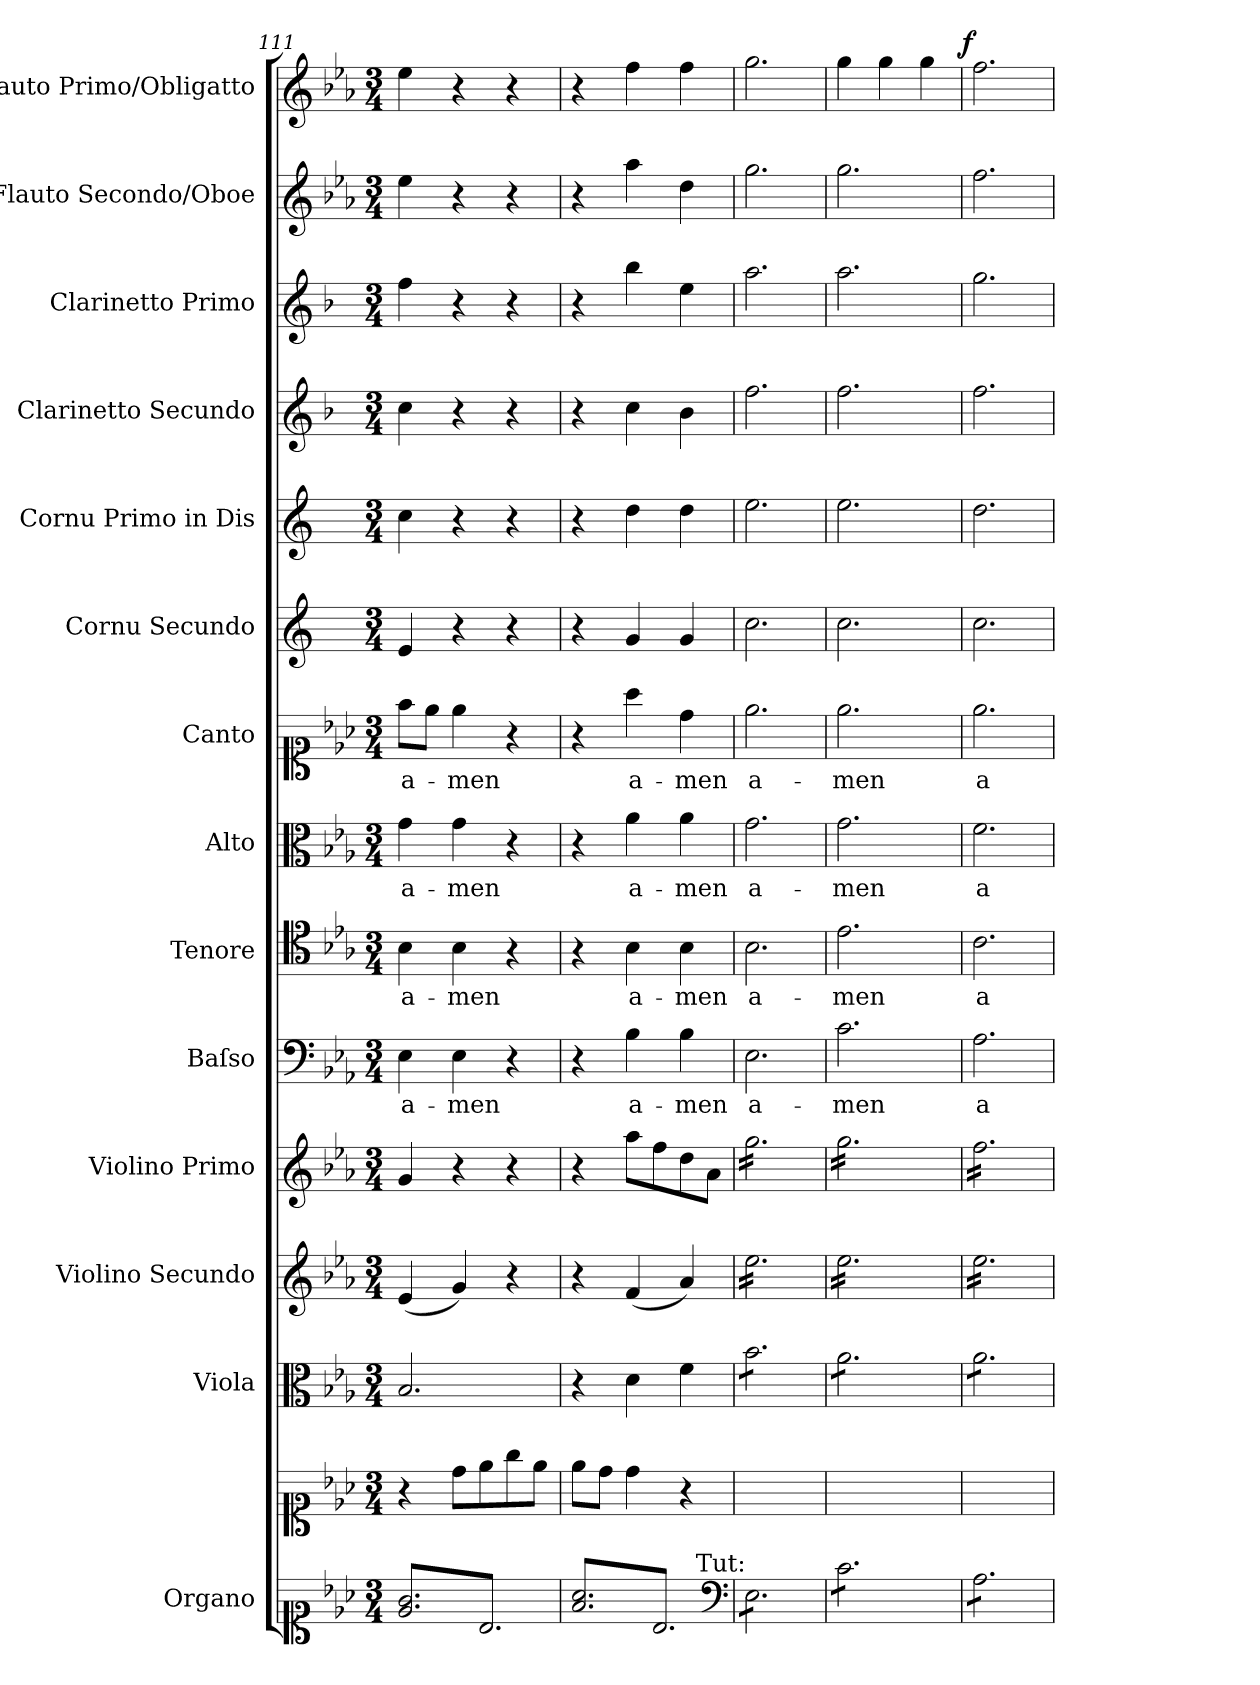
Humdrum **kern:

**kern	**kern	**kern	**kern	**dynam	**kern	**dynam	**kern	**text	**kern	**text	**kern	**text	**kern	**text	**kern	**kern	**kern	**kern	**kern	**kern	**dynam
*part14	*part14	*part13	*part12	*part12	*part11	*part11	*part10	*part10	*part9	*part9	*part8	*part8	*part7	*part7	*part6	*part5	*part4	*part3	*part2	*part1	*part1
*staff15	*staff14	*staff13	*staff12	*staff12	*staff11	*staff11	*staff10	*staff10	*staff9	*staff9	*staff8	*staff8	*staff7	*staff7	*staff6	*staff5	*staff4	*staff3	*staff2	*staff1	*staff1
*I"Organo	*	*I"Viola	*I"Violino Secundo	*	*I"Violino Primo	*	*I"Baſso	*	*I"Tenore	*	*I"Alto	*	*I"Canto	*	*I"Cornu Secundo	*I"Cornu Primo in Dis	*I"Clarinetto Secundo	*I"Clarinetto Primo	*I"Flauto Secondo/Oboe	*I"Flauto Primo/Obligatto	*
*I'[Org]	*	*I'[Vla]	*I'[Vl 2]	*	*I'[Vl 1]	*	*I'[B]	*	*I'[T]	*	*I'[A]	*	*	*	*I'[Cor 2]	*I'[Cor 1 in Dis]	*I'[Cl 2]	*I'[Cl 1]	*I'[Fl 2/Ob]	*I'[Fl 1]	*
*clefC1	*clefC1	*clefC3	*clefG2	*	*clefG2	*	*clefF4	*	*clefC4	*	*clefC3	*	*clefC1	*	*clefG2	*clefG2	*clefG2	*clefG2	*clefG2	*clefG2	*
*	*	*	*	*	*	*	*	*	*	*	*	*	*	*	*ITrd-2c-3	*ITrd-2c-3	*ITrd1c2	*ITrd1c2	*	*	*
*k[b-e-a-]	*k[b-e-a-]	*k[b-e-a-]	*k[b-e-a-]	*	*k[b-e-a-]	*	*k[b-e-a-]	*	*k[b-e-a-]	*	*k[b-e-a-]	*	*k[b-e-a-]	*	*k[b-e-a-]	*k[b-e-a-]	*k[b-e-a-]	*k[b-e-a-]	*k[b-e-a-]	*k[b-e-a-]	*
*E-:	*E-:	*E-:	*E-:	*	*E-:	*	*E-:	*	*E-:	*	*E-:	*	*E-:	*	*E-:	*E-:	*E-:	*E-:	*E-:	*E-:	*
*M3/4	*M3/4	*M3/4	*M3/4	*	*M3/4	*	*M3/4	*	*M3/4	*	*M3/4	*	*M3/4	*	*M3/4	*M3/4	*M3/4	*M3/4	*M3/4	*M3/4	*
=111	=111	=111	=111	=111	=111	=111	=111	=111	=111	=111	=111	=111	=111	=111	=111	=111	=111	=111	=111	=111	=111
!	!	!	!	!	!	!	!	!LO:LY:i	!	!LO:LY:i	!	!LO:LY:i	!	!LO:LY:i	!	!	!	!	!	!	!
*tremolo	*	*	*	*	*	*	*	*	*	*	*	*	*	*	*	*	*	*	*	*	*
8e-/ 8g/L	4r	2.B-/	(<4e-/	.	4g/	.	4E-\	a-	4B-\	a-	4g\	a-	8ff\L	a-	4g/	4ee-\	4b-\	4ee-\	4ee-\	4ee-\	.
8B-/	.	.	.	.	.	.	.	.	.	.	.	.	8ee-\J	.	.	.	.	.	.	.	.
!	!	!	!	!	!	!	!	!LO:LY:i	!	!LO:LY:i	!	!LO:LY:i	!	!LO:LY:i	!	!	!	!	!	!	!
8e-/ 8g/	8dd\L	.	4g/)	.	4r	.	4E-\	-men	4B-\	-men	4g\	-men	4ee-\	-men	4r	4r	4r	4r	4r	4r	.
8B-/	8ee-\	.	.	.	.	.	.	.	.	.	.	.	.	.	.	.	.	.	.	.	.
8e-/ 8g/	8gg\	.	4r	.	4r	.	4r	.	4r	.	4r	.	4r	.	4r	4r	4r	4r	4r	4r	.
8B-/J	8ee-\J	.	.	.	.	.	.	.	.	.	.	.	.	.	.	.	.	.	.	.	.
=112	=112	=112	=112	=112	=112	=112	=112	=112	=112	=112	=112	=112	=112	=112	=112	=112	=112	=112	=112	=112	=112
8f/ 8a-/L	8ee-\L	4r	4r	.	4r	.	4r	.	4r	.	4r	.	4r	.	4r	4r	4r	4r	4r	4r	.
8B-/	8dd\J	.	.	.	.	.	.	.	.	.	.	.	.	.	.	.	.	.	.	.	.
8f/ 8a-/	4dd\	4d\	(<4f/	.	8aa-\L	.	4B-\	a-	4B-\	a-	4a-\	a-	4aa-\	a-	4b-/	4ff\	4b-\	4aa-\	4aa-\	4ff\	.
8B-/	.	.	.	.	8ff\	.	.	.	.	.	.	.	.	.	.	.	.	.	.	.	.
8f/ 8a-/	4r	4f\	4a-/)	.	8dd\	.	4B-\	-men	4B-\	-men	4a-\	-men	4dd\	-men	4b-/	4ff\	4a-\	4dd\	4dd\	4ff\	.
8B-/J	.	.	.	.	8a-\J	.	.	.	.	.	.	.	.	.	.	.	.	.	.	.	.
*clefF4	*	*	*	*	*	*	*	*	*	*	*	*	*	*	*	*	*	*	*	*	*
=113	=113	=113	=113	=113	=113	=113	=113	=113	=113	=113	=113	=113	=113	=113	=113	=113	=113	=113	=113	=113	=113
!LO:TX:a:rj:t=Tut&colon;	!	!	!	!	!	!	!	!	!	!	!	!	!	!	!	!	!	!	!	!	!
!	!	!	!	!LO:DY:a	!	!LO:DY:a:rj	!	!	!	!	!	!	!	!	!	!	!	!	!	!	!
*	*	*tremolo	*	*	*	*	*	*	*	*	*	*	*	*	*	*	*	*	*	*	*
*	*	*	*tremolo	*	*	*	*	*	*	*	*	*	*	*	*	*	*	*	*	*	*
*	*	*	*	*	*tremolo	*	*	*	*	*	*	*	*	*	*	*	*	*	*	*	*
8E-\L	2.ryy	8b-\L	16ee-\LL	for	16gg\LL	for	2.E-\	a-	2.B-\	a-	2.g\	a-	2.ee-\	a-	2.ee-\	2.gg\	2.ee-\	2.gg\	2.gg\	2.gg\	.
.	.	.	16ee-\	.	16gg\	.	.	.	.	.	.	.	.	.	.	.	.	.	.	.	.
8E-\	.	8b-\	16ee-\	.	16gg\	.	.	.	.	.	.	.	.	.	.	.	.	.	.	.	.
.	.	.	16ee-\	.	16gg\	.	.	.	.	.	.	.	.	.	.	.	.	.	.	.	.
8E-\	.	8b-\	16ee-\	.	16gg\	.	.	.	.	.	.	.	.	.	.	.	.	.	.	.	.
.	.	.	16ee-\	.	16gg\	.	.	.	.	.	.	.	.	.	.	.	.	.	.	.	.
8E-\	.	8b-\	16ee-\	.	16gg\	.	.	.	.	.	.	.	.	.	.	.	.	.	.	.	.
.	.	.	16ee-\	.	16gg\	.	.	.	.	.	.	.	.	.	.	.	.	.	.	.	.
8E-\	.	8b-\	16ee-\	.	16gg\	.	.	.	.	.	.	.	.	.	.	.	.	.	.	.	.
.	.	.	16ee-\	.	16gg\	.	.	.	.	.	.	.	.	.	.	.	.	.	.	.	.
8E-\J	.	8b-\J	16ee-\	.	16gg\	.	.	.	.	.	.	.	.	.	.	.	.	.	.	.	.
.	.	.	16ee-\JJ	.	16gg\JJ	.	.	.	.	.	.	.	.	.	.	.	.	.	.	.	.
=114	=114	=114	=114	=114	=114	=114	=114	=114	=114	=114	=114	=114	=114	=114	=114	=114	=114	=114	=114	=114	=114
8c\L	2.ryy	8a-\L	16ee-\LL	.	16gg\LL	.	2.c\	-men	2.e-\	-men	2.g\	-men	2.ee-\	-men	2.ee-\	2.gg\	2.ee-\	2.gg\	2.gg\	4gg\	.
.	.	.	16ee-\	.	16gg\	.	.	.	.	.	.	.	.	.	.	.	.	.	.	.	.
8c\	.	8a-\	16ee-\	.	16gg\	.	.	.	.	.	.	.	.	.	.	.	.	.	.	.	.
.	.	.	16ee-\	.	16gg\	.	.	.	.	.	.	.	.	.	.	.	.	.	.	.	.
8c\	.	8a-\	16ee-\	.	16gg\	.	.	.	.	.	.	.	.	.	.	.	.	.	.	4gg\	.
.	.	.	16ee-\	.	16gg\	.	.	.	.	.	.	.	.	.	.	.	.	.	.	.	.
8c\	.	8a-\	16ee-\	.	16gg\	.	.	.	.	.	.	.	.	.	.	.	.	.	.	.	.
.	.	.	16ee-\	.	16gg\	.	.	.	.	.	.	.	.	.	.	.	.	.	.	.	.
8c\	.	8a-\	16ee-\	.	16gg\	.	.	.	.	.	.	.	.	.	.	.	.	.	.	4gg\	.
.	.	.	16ee-\	.	16gg\	.	.	.	.	.	.	.	.	.	.	.	.	.	.	.	.
8c\J	.	8a-\J	16ee-\	.	16gg\	.	.	.	.	.	.	.	.	.	.	.	.	.	.	.	.
.	.	.	16ee-\JJ	.	16gg\JJ	.	.	.	.	.	.	.	.	.	.	.	.	.	.	.	.
=115	=115	=115	=115	=115	=115	=115	=115	=115	=115	=115	=115	=115	=115	=115	=115	=115	=115	=115	=115	=115	=115
!	!	!	!	!	!	!	!	!	!	!	!	!	!	!	!	!	!	!	!	!	!LO:DY:a:rj
8A-\L	2.ryy	8a-\L	16ee-\LL	.	16ff\LL	.	2.A-\	a-	2.c\	a-	2.f\	a-	2.ee-\	a-	2.ee-\	2.ff\	2.ee-\	2.ff\	2.ff\	2.ff\	f
.	.	.	16ee-\	.	16ff\	.	.	.	.	.	.	.	.	.	.	.	.	.	.	.	.
8A-\	.	8a-\	16ee-\	.	16ff\	.	.	.	.	.	.	.	.	.	.	.	.	.	.	.	.
.	.	.	16ee-\	.	16ff\	.	.	.	.	.	.	.	.	.	.	.	.	.	.	.	.
8A-\	.	8a-\	16ee-\	.	16ff\	.	.	.	.	.	.	.	.	.	.	.	.	.	.	.	.
.	.	.	16ee-\	.	16ff\	.	.	.	.	.	.	.	.	.	.	.	.	.	.	.	.
8A-\	.	8a-\	16ee-\	.	16ff\	.	.	.	.	.	.	.	.	.	.	.	.	.	.	.	.
.	.	.	16ee-\	.	16ff\	.	.	.	.	.	.	.	.	.	.	.	.	.	.	.	.
8A-\	.	8a-\	16ee-\	.	16ff\	.	.	.	.	.	.	.	.	.	.	.	.	.	.	.	.
.	.	.	16ee-\	.	16ff\	.	.	.	.	.	.	.	.	.	.	.	.	.	.	.	.
8A-\J	.	8a-\J	16ee-\	.	16ff\	.	.	.	.	.	.	.	.	.	.	.	.	.	.	.	.
*	*	*Xtremolo	*	*	*	*	*	*	*	*	*	*	*	*	*	*	*	*	*	*	*
*Xtremolo	*	*	*	*	*	*	*	*	*	*	*	*	*	*	*	*	*	*	*	*	*
.	.	.	16ee-\JJ	.	16ff\JJ	.	.	.	.	.	.	.	.	.	.	.	.	.	.	.	.
*	*	*	*	*	*Xtremolo	*	*	*	*	*	*	*	*	*	*	*	*	*	*	*	*
*	*	*	*Xtremolo	*	*	*	*	*	*	*	*	*	*	*	*	*	*	*	*	*	*
=	=	=	=	=	=	=	=	=	=	=	=	=	=	=	=	=	=	=	=	=	=
*-	*-	*-	*-	*-	*-	*-	*-	*-	*-	*-	*-	*-	*-	*-	*-	*-	*-	*-	*-	*-	*-
